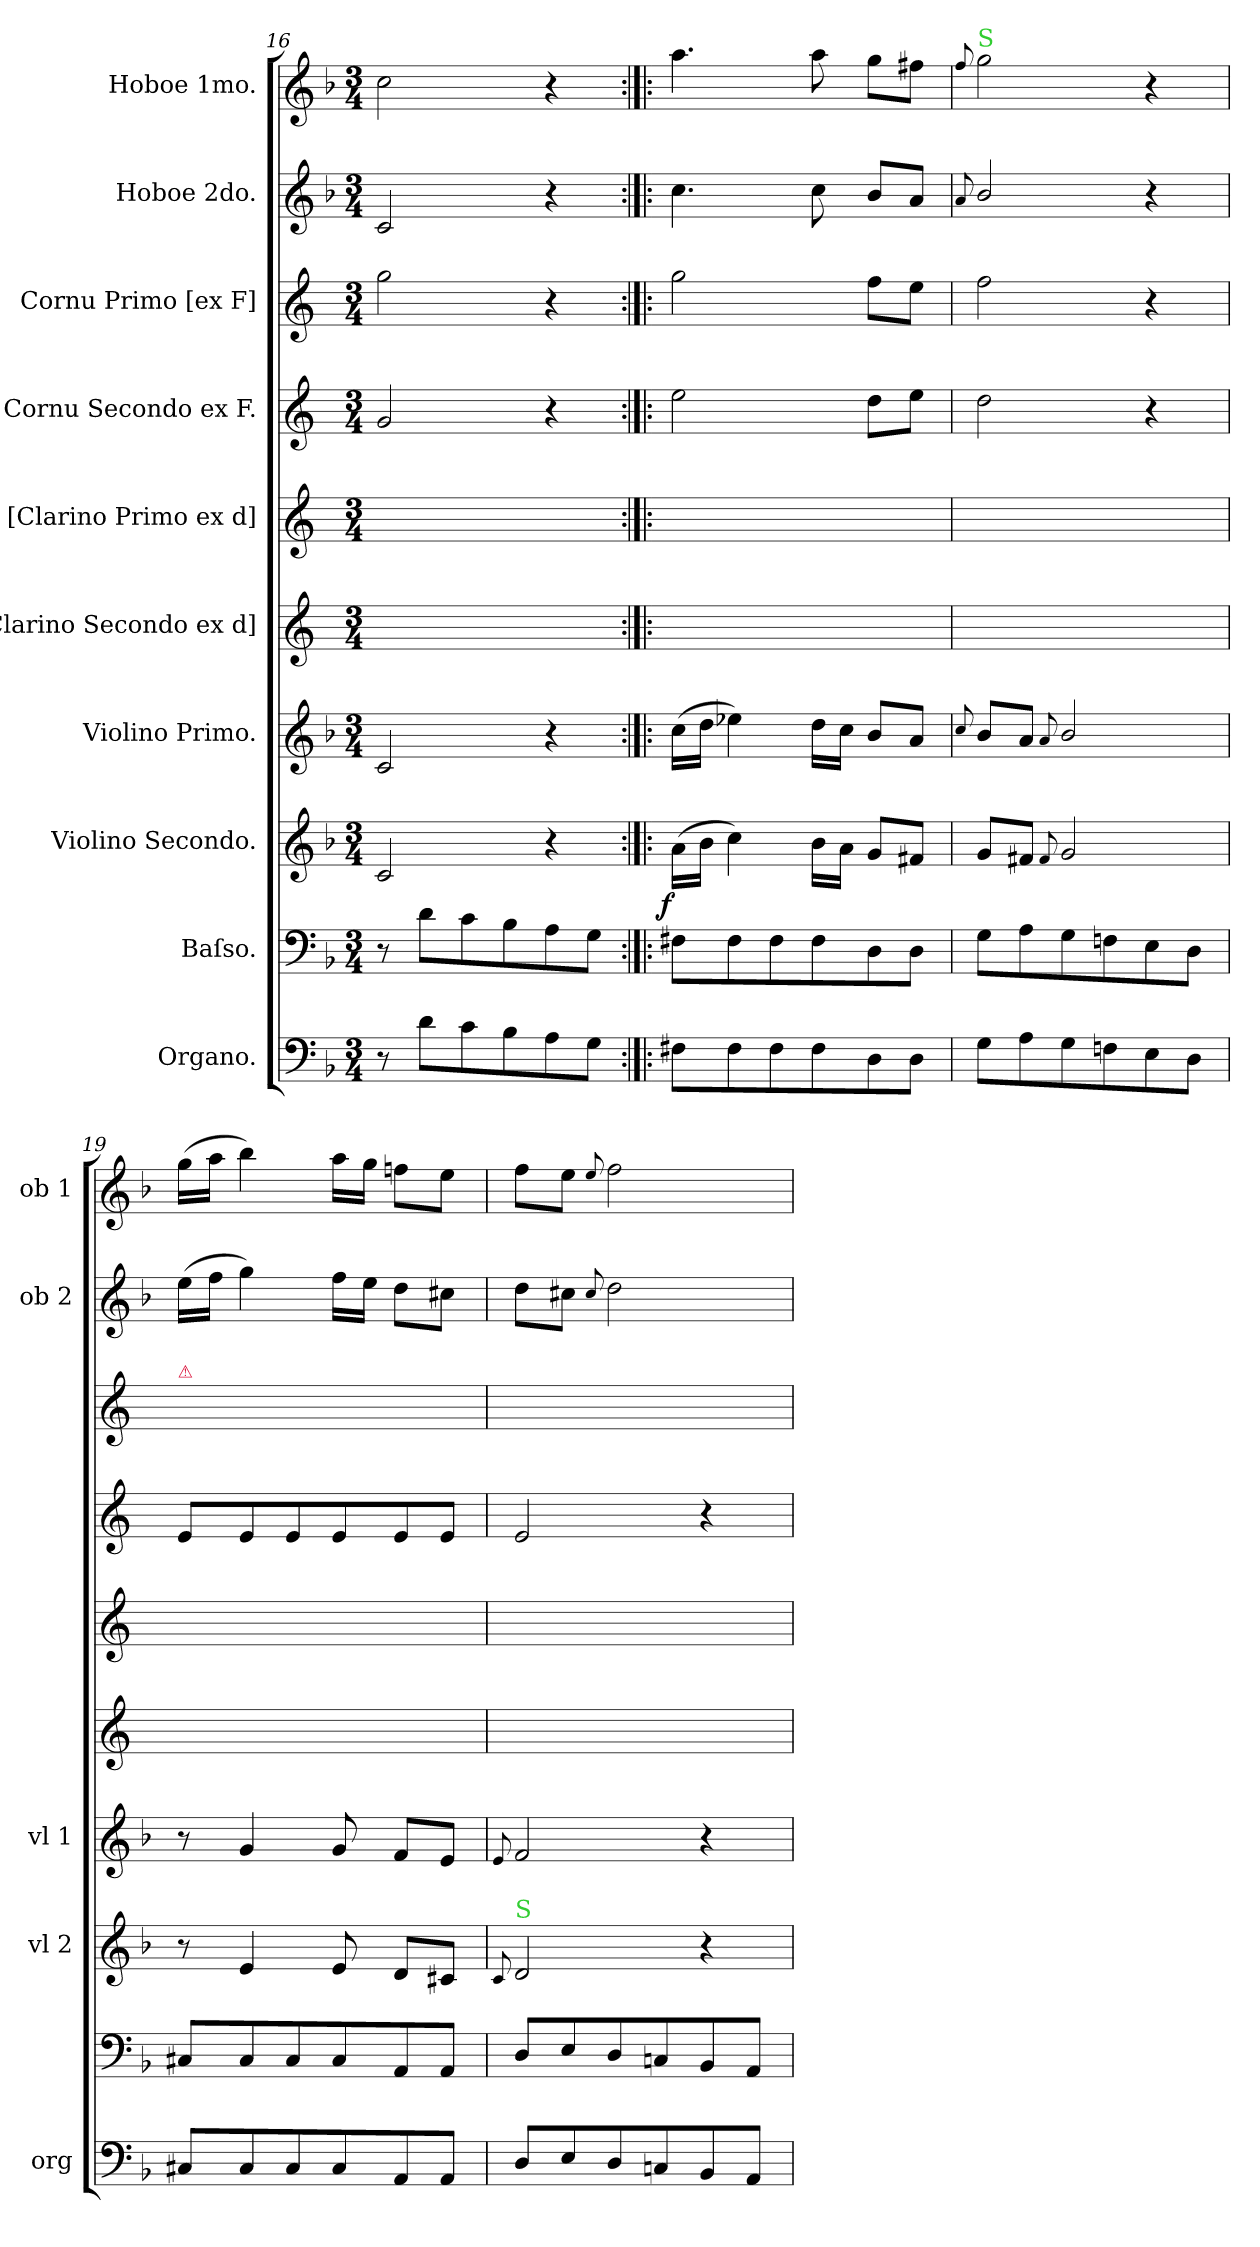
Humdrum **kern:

**kern	**dynam	**kern	**dynam	**kern	**dynam	**kern	**dynam	**kern	**kern	**kern	**kern	**kern	**kern
*part10	*part10	*part9	*part9	*part8	*part8	*part7	*part7	*part6	*part5	*part4	*part3	*part2	*part1
*staff10	*staff10	*staff9	*staff9	*staff8	*staff8	*staff7	*staff7	*staff6	*staff5	*staff4	*staff3	*staff2	*staff1
*I"Organo.	*	*I"Baſso.	*	*I"Violino Secondo.	*	*I"Violino Primo.	*	*I"[Clarino Secondo ex d]	*I"[Clarino Primo ex d]	*I"Cornu Secondo ex F.	*I"Cornu Primo [ex F]	*I"Hoboe 2do.	*I"Hoboe 1mo.
*I'org	*	*	*	*I'vl 2	*	*I'vl 1	*	*	*	*	*	*I'ob 2	*I'ob 1
*clefF4	*	*clefF4	*	*clefG2	*	*clefG2	*	*clefG2	*clefG2	*clefG2	*clefG2	*clefG2	*clefG2
*	*	*	*	*	*	*	*	*ITrd-1c-2	*ITrd-1c-2	*ITrd4c7	*ITrd4c7	*	*
*k[b-]	*	*k[b-]	*	*k[b-]	*	*k[b-]	*	*k[f#c#]	*k[f#c#]	*k[b-]	*k[b-]	*k[b-]	*k[b-]
*F:	*	*F:	*	*F:	*	*F:	*	*	*	*F:	*F:	*F:	*F:
*M3/4	*	*M3/4	*	*M3/4	*	*M3/4	*	*M3/4	*M3/4	*M3/4	*M3/4	*M3/4	*M3/4
=16	=16	=16	=16	=16	=16	=16	=16	=16	=16	=16	=16	=16	=16
8r	.	8r	.	2c/	.	2c/	.	2.ryy	2.ryy	2c/	2cc\	2c/	2cc\
8d\L	.	8d\L	.	.	.	.	.	.	.	.	.	.	.
8c\	.	8c\	.	.	.	.	.	.	.	.	.	.	.
8B-\	.	8B-\	.	.	.	.	.	.	.	.	.	.	.
8A\	.	8A\	.	4r	.	4r	.	.	.	4r	4r	4r	4r
8G\J	.	8G\J	.	.	.	.	.	.	.	.	.	.	.
=17:|!|:	=17:|!|:	=17:|!|:	=17:|!|:	=17:|!|:	=17:|!|:	=17:|!|:	=17:|!|:	=17:|!|:	=17:|!|:	=17:|!|:	=17:|!|:	=17:|!|:	=17:|!|:
!	!	!	!	!	!LO:DY:b:rj	!	!	!	!	!	!	!	!
8F#X\L	.	8F#X\L	.	(16a\LL	f.	(16cc\LL	.	2.ryy	2.ryy	2a\	2cc\	4.cc\	4.aa\
.	.	.	.	16b-\JJ	.	16dd\JJ	.	.	.	.	.	.	.
!	!	!	!	!	!	!	!LO:DY:b	!	!	!	!	!	!
8F#\	.	8F#\	.	4cc\)	.	4ee-X\)	for	.	.	.	.	.	.
8F#\	.	8F#\	.	.	.	.	.	.	.	.	.	.	.
8F#\	.	8F#\	.	16b-\LL	.	16dd\LL	.	.	.	.	.	8cc\	8aa\
.	.	.	.	16a\JJ	.	16cc\JJ	.	.	.	.	.	.	.
8D\	.	8D\	.	8g/L	.	8b-/L	.	.	.	8g\L	8b-\L	8b-/L	8gg\L
8D\J	.	8D\J	.	8f#X/J	.	8a/J	.	.	.	8a\J	8a\J	8a/J	8ff#X\J
=18	=18	=18	=18	=18	=18	=18	=18	=18	=18	=18	=18	=18	=18
.	.	.	.	.	.	8qqcc/	.	.	.	.	.	8qqa/	8qqff/
!	!	!	!	!	!	!	!	!	!	!	!	!	!LO:TX:a:color=limegreen:t=S
8G\L	.	8G\L	.	8g/L	.	8b-/L	.	2.ryy	2.ryy	2g\	2b-\	2b-/	2gg\
8A\	.	8A\	.	8f#X/J	.	8a/J	.	.	.	.	.	.	.
.	.	.	.	8qqf#/	.	8qqa/	.	.	.	.	.	.	.
8G\	.	8G\	.	2g/	.	2b-/	.	.	.	.	.	.	.
8Fn\	.	8Fn\	.	.	.	.	.	.	.	.	.	.	.
8E\	.	8E\	.	.	.	.	.	.	.	4r	4r	4r	4r
8D\J	.	8D\J	.	.	.	.	.	.	.	.	.	.	.
=19	=19	=19	=19	=19	=19	=19	=19	=19	=19	=19	=19	=19	=19
!	!	!	!	!	!	!	!	!	!	!	!LO:TX:a:color=crimson:t=⚠	!	!
8C#X/L	.	8C#X/L	.	8r	.	8r	.	2.ryy	2.ryy	8A/L	2.ryy	(16ee\LL	(16gg\LL
.	.	.	.	.	.	.	.	.	.	.	.	16ff\JJ	16aa\JJ
!	!LO:DY:b	!	!LO:DY:b	!	!LO:DY:b	!	!LO:DY:b	!	!	!	!	!	!
8C#/	pia&colon;	8C#/	pia	4e/	pia	4g/	p&colon;	.	.	8A/	.	4gg\)	4bb-\)
8C#/	.	8C#/	.	.	.	.	.	.	.	8A/	.	.	.
8C#/	.	8C#/	.	8e/	.	8g/	.	.	.	8A/	.	16ff\LL	16aa\LL
.	.	.	.	.	.	.	.	.	.	.	.	16ee\JJ	16gg\JJ
8AA/	.	8AA/	.	8d/L	.	8f/L	.	.	.	8A/	.	8dd\L	8ffn\L
8AA/J	.	8AA/J	.	8c#X/J	.	8e/J	.	.	.	8A/J	.	8cc#X\J	8ee\J
=20	=20	=20	=20	=20	=20	=20	=20	=20	=20	=20	=20	=20	=20
.	.	.	.	8qqc/	.	8qqe/	.	.	.	.	.	.	.
!	!	!	!	!LO:TX:a:color=limegreen:t=S	!	!	!	!	!	!	!	!	!
8D/L	.	8D/L	.	2d/	.	2f/	.	2.ryy	2.ryy	2A/	2.ryy	8dd\L	8ff\L
8E/	.	8E/	.	.	.	.	.	.	.	.	.	8cc#X\J	8ee\J
.	.	.	.	.	.	.	.	.	.	.	.	8qqcc#/	8qqee/
8D/	.	8D/	.	.	.	.	.	.	.	.	.	2dd\	2ff\
8Cn/	.	8Cn/	.	.	.	.	.	.	.	.	.	.	.
8BB-/	.	8BB-/	.	4r	.	4r	.	.	.	4r	.	.	.
8AA/J	.	8AA/J	.	.	.	.	.	.	.	.	.	.	.
=	=	=	=	=	=	=	=	=	=	=	=	=	=
*-	*-	*-	*-	*-	*-	*-	*-	*-	*-	*-	*-	*-	*-
